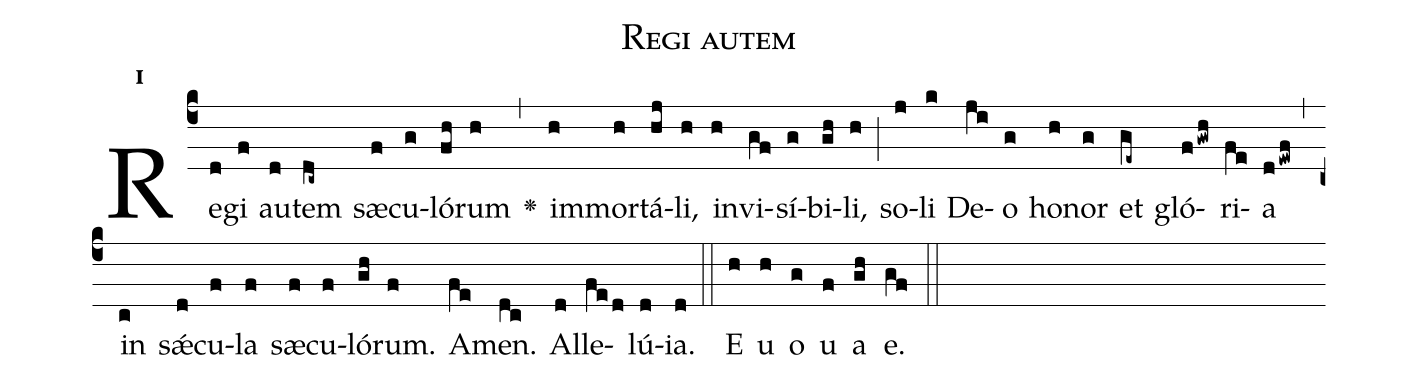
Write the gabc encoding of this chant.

name:Regi autem;
office-part:Antiphona;
mode:1;
%%
initial-style: 1;
name: Regi autem
book: Antiphonae & Responsoria/Tomus II, p. 190;
occasion: Hebdomada IV Paschae Dominica;
office-part: Vesperae I Ant 1;
user-notes: ;
commentary: ;
annotation: 1f;
centering-scheme: english;
fontsize: 12;
font: OFLSortsMillGoudy;
height: 11;
width: 4.5;
%%
(c4)Re(d)gi(f) au(d)tem(dc~) sæ(f)cu(g)ló(fh)rum(h) <v>\greheightstar</v>(,) im(h)mor(h)tá(hj)li,(h) in(h)vi(gf)sí(g)bi(gh)li,(h) (;) so(j)li(k) De(ji)o(g) ho(h)nor(g) et(ge~) gló(fgwh)ri(fe)a(dewf) (,) in(c) sǽ(d)cu(f)la(f) sæ(f)cu(f)ló(gh)rum.(f) A(fe)men.(dc) Al(d)le(fed)lú(d)ia.(d) (::)
E(h) u(h) o(g) u(f) a(gh) e.(gf) (::)
